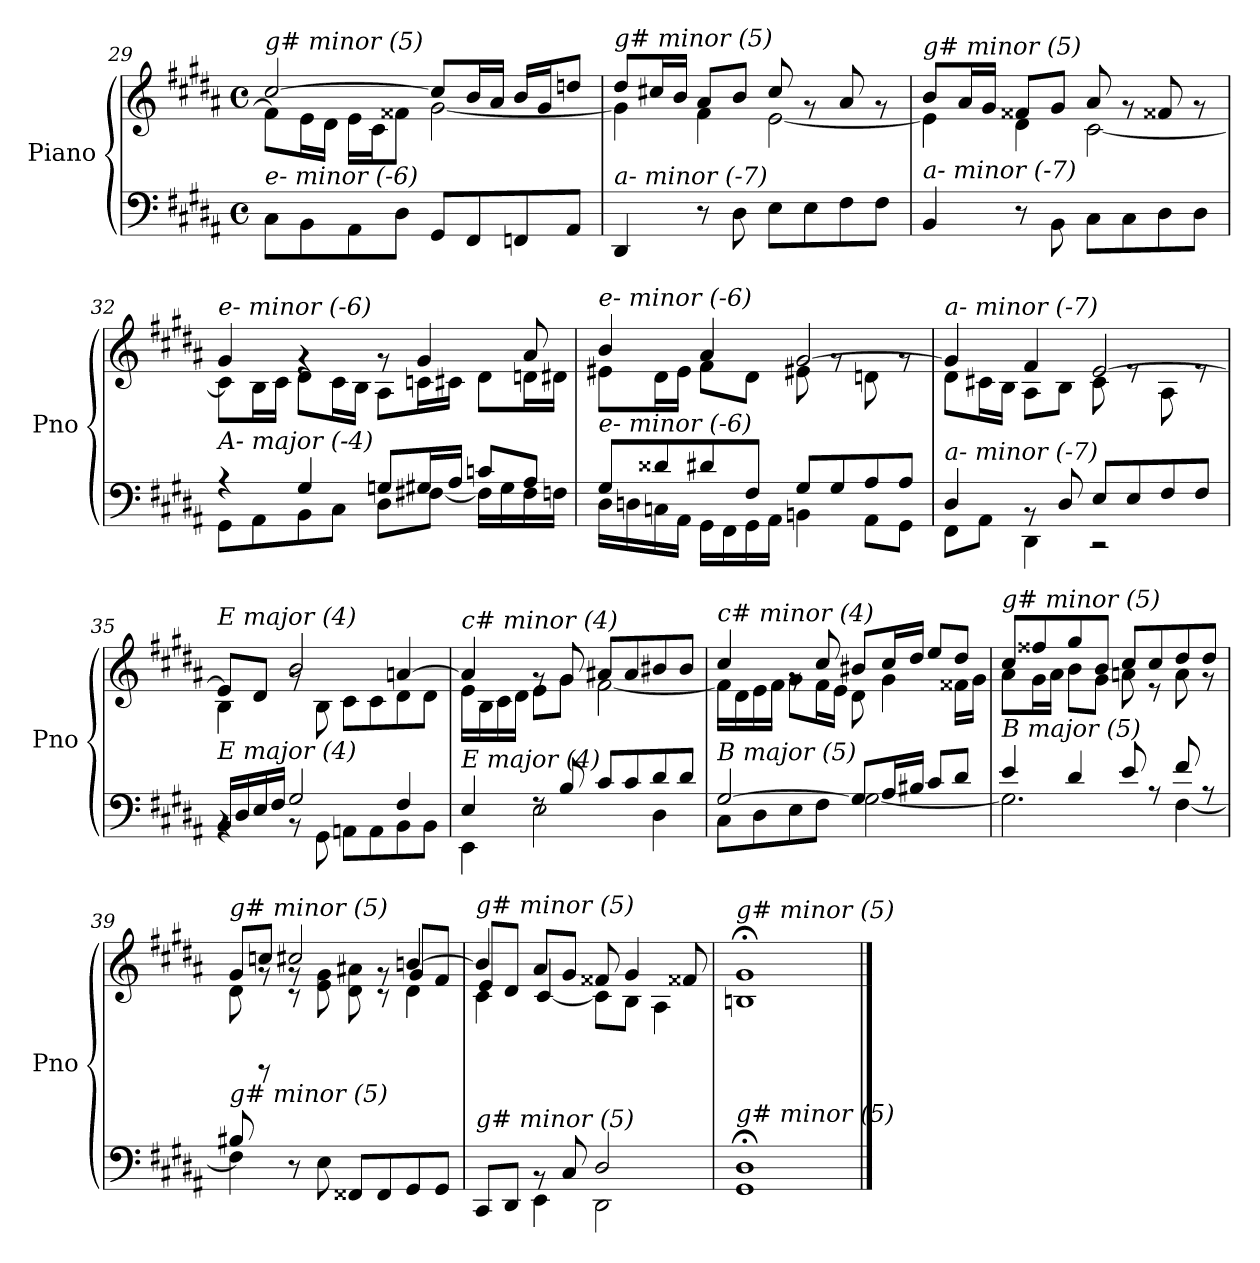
**kern	**kern
*part1	*part1
*staff2	*staff1
*I"Piano	*
*I'Pno	*
!!LO:LB:g=z
*clefF4	*clefG2
*k[f#c#g#d#a#]	*k[f#c#g#d#a#]
*M4/4	*M4/4
*met(c)	*met(c)
=29	=29
*	*^
!	!LO:TX:i:t=g# minor (5)	!
!LO:TX:i:t=e- minor (-6)	!	!
8C#\L	[2cc#/	8f#\L]
8BB\	.	16e\L
.	.	16d#\JJ
8AA#\	.	16e\LL
.	.	16c#\J
8D#\J	.	8f##X\J
8GG#/L	8cc#/L]	[2g#\
8FF#/	16b/L	.
.	16a#/JJ	.
8FFni/	16b/LL	.
.	16g#/J	.
8AA#/J	8ddni/J	.
!!LO:LB:g=z	!!
=30	=30	=30
!	!LO:TX:i:t=g# minor (5)	!
!LO:TX:i:t=a- minor (-7)	!	!
4DD#/	8dd#/L	4g#\]
.	16cc#X/L	.
.	16b/JJ	.
8r	8a#/L	4f#\
8D#\	8b/J	.
8E\L	8cc#/	[2e\
8E\	8rg	.
8F#\	8a#/	.
8F#\J	8rg	.
=31	=31	=31
!	!LO:TX:i:t=g# minor (5)	!
!LO:TX:i:t=a- minor (-7)	!	!
4BB/	8b/L	4e\]
.	16a#/L	.
.	16g#/JJ	.
8r	8f##X/L	4d#\
8BB\	8g#/J	.
8C#\L	8a#/	[2c#\
8C#\	8rg	.
8D#\	8f##X/	.
8D#\J	8rg	.
=32	=32	=32
*^	*	*
!	!	!LO:TX:i:t=e- minor (-6)	!
!LO:TX:i:t=A- major (-4)	!	!	!
4r	8GG#\L	4g#/	8c#\L]
.	8AA#\	.	16B\L
.	.	.	16c#\JJ
4G#/	8BB\	4rg	8d#\L
.	8C#\J	.	16c#\L
.	.	.	16B\JJ
8Gni/L	8D#\L	8rg	8A#\L
16G#/L	[8F#X\J	4g#/	16cni\L
16A#/JJ	.	.	16c#\JJ
8cni/L	16F#\LL]	.	8d#\L
.	16G#\	.	.
8A#/J	16F#\	8a#/	16dni\L
.	16Fni\JJ	.	16d#\JJ
!!LO:LB:g=z	!!
=33	=33	=33	=33
!	!	!LO:TX:i:t=e- minor (-6)	!
!LO:TX:i:t=e- minor (-6)	!	!	!
8G#/L	16D#\LL	4b/	8e#X\L
.	16Dni\	.	.
8d##Xi/	16Cni\	.	16d#\L
.	16AA#\JJ	.	16e#\JJ
8d#/	16GG#\LL	4a#/	8f#\L
.	16FF#\	.	.
8F#/J	16GG#\	.	8d#\J
.	16AA#\JJ	.	.
8G#/L	4BBn\	[2g#/	8e#X\
8G#/	.	.	8rg
8A#/	8AA#\L	.	8dni\
8A#/J	8GG#\J	.	8rg
=34	=34	=34	=34
!	!	!LO:TX:i:t=a- minor (-7)	!
!LO:TX:i:t=a- minor (-7)	!	!	!
4D#/	8FF#\L	4g#/]	8d#\L
.	8AA#\J	.	16c#X\L
.	.	.	16B\JJ
8rBB	4DD#\	4f#/	8A#\L
8D#/	.	.	8B\J
8E/L	2r	[2e/	8c#\
8E/	.	.	8re
8F#/	.	.	8A#\
8F#/J	.	.	8re
=35	=35	=35	=35
!	!	!LO:TX:i:t=E major (4)	!
!LO:TX:i:t=E major (4)	!	!	!
16BB/LL	4rBB	8e/L]	4B\
16D#/	.	.	.
16E/	.	8d#/J	.
16F#/JJ	.	.	.
2G#/	8rBB	2b/	8rg
.	8GG#\	.	8B\
.	8AAn\L	.	8c#\L
.	8AA\	.	8c#\
4F#/	8BB\	[4an/	8d#\
.	8BB\J	.	8d#\J
!!LO:LB:g=z	!!
=36	=36	=36	=36
!	!	!LO:TX:i:t=c# minor (4)	!
!LO:TX:i:t=E major (4)	!	!	!
4E/	4EE\	4a/]	16e\LL
.	.	.	16B\
.	.	.	16c#\
.	.	.	16d#\JJ
8rF	2E\	8rg	8e\L
8B/	.	8g#/	8g#\J
8c#/L	.	8a#X/L	[2f#\
8c#/	.	8a#/	.
8d#/	4D#\	8b#X/	.
8d#/J	.	8b#/J	.
=37	=37	=37	=37
!	!	!LO:TX:i:t=c# minor (4)	!
!LO:TX:i:t=B major (5)	!	!	!
[2G#/	8C#\L	4cc#/	16f#\LL]
.	.	.	16d#\
.	8D#\	.	16e\
.	.	.	16f#\JJ
.	8E\	8rg	8g#\L
.	8F#\J	8cc#/	16f#\L
.	.	.	16e\JJ
8G#/L]	[2G#\	8b#X/L	8d#\
16A#/L	.	16cc#/L	4g#\
16B#X/JJ	.	16dd#/JJ	.
8c#/L	.	8ee/L	.
8d#/J	.	8dd#/J	16f##X\LL
.	.	.	16g#\JJ
=38	=38	=38	=38
!	!	!LO:TX:i:t=g# minor (5)	!
!LO:TX:i:t=B major (5)	!	!	!
4e/	2.G#\]	8cc#/L	8a#\L
.	.	8ff##X/	16g#\L
.	.	.	16a#\JJ
4d#/	.	8gg#/	8b\L
.	.	8b/J	8g#\J
8e/	.	8cc#/L	8an\
8rA	.	8cc#/	8r
8f#/	[4F#\	8dd#/	8a\
8rA	.	8dd#/J	8r
!!LO:PB:g=z
=39	=39	=39	=39
*	*^	*^	*^
!	!	!	!LO:TX:i:t=g# minor (5)	!	!	!
!LO:TX:i:t=g# minor (5)	!	!	!	!	!	!
8B#X/	4ryy	4F#\]	8g#/L	8d#\	8ryy	4ryy
4ryy	.	.	8ccni/J	8rg	8rCC	.
.	8r	2.ryy	2cc#/	8rg	8rc	2.ryy
4ryy	8E\	.	.	8e\ 8g#\	4ryy	.
.	8FF##X/L	.	.	8d#\ 8a#X\	.	.
4.ryy	8FF##/	.	.	8rg	8rc	.
.	8GG#/	.	[4bn/	4d#\	8g#/L	.
.	8GG#/J	.	.	.	8f#/J	.
=40	=40	=40	=40	=40	=40	=40
!	!	!	!LO:TX:i:t=g# minor (5)	!	!	!
!LO:TX:i:t=g# minor (5)	!	!	!	!	!	!
4ryy	8CC#/L	4ryy	4b/]	4c#\	8e/L	4ryy
.	8DD#/J	.	.	.	8d#/J	.
2.ryy	8rBB	4EE\	8a#/L	[4c#/	2.ryy	2.ryy
.	8C#/	.	8g#/J	.	.	.
.	2D#/	2DD#\	8f##X/	8c#\L]	.	.
.	.	.	4g#/	8B\J	.	.
.	.	.	.	4A#\	.	.
.	.	.	8f##X/	.	.	.
*v	*v	*v	*	*	*	*
*	*v	*v	*v	*v
=41	=41
!	!LO:TX:i:t=g# minor (5)
!LO:TX:i:t=g# minor (5)	!
1GG#; 1D#;	1Bn;< 1g#;<
==	==
*-	*-
